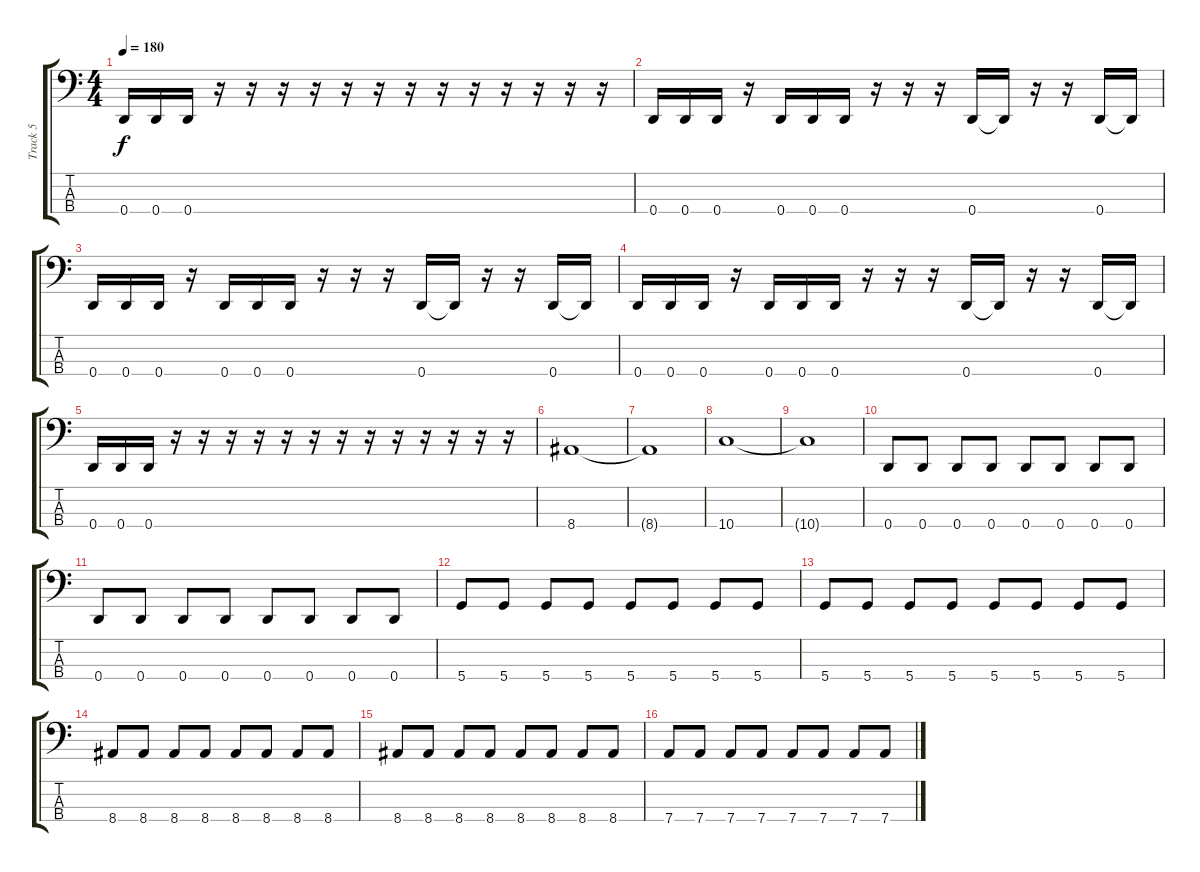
\track ("Track 5" "Track 5") {instrument electricbassfinger}
\staff {score tabs}
\tuning (G2 D2 A1 D1) {hide}
\ts (4 4)
\tempo 180
\clef f4
\ks c
0.4.16{dy f} 0.4.16 0.4.16 r.16 r.16 r.16 r.16 r.16 r.16 r.16 r.16 r.16 r.16 r.16 r.16 r.16 |
0.4.16 0.4.16 0.4.16 r.16 0.4.16 0.4.16 0.4.16 r.16 r.16 r.16 0.4.16 0.4{t}.16 r.16 r.16 0.4.16 0.4{t}.16 |
0.4.16 0.4.16 0.4.16 r.16 0.4.16 0.4.16 0.4.16 r.16 r.16 r.16 0.4.16 0.4{t}.16 r.16 r.16 0.4.16 0.4{t}.16 |
0.4.16 0.4.16 0.4.16 r.16 0.4.16 0.4.16 0.4.16 r.16 r.16 r.16 0.4.16 0.4{t}.16 r.16 r.16 0.4.16 0.4{t}.16 |
0.4.16 0.4.16 0.4.16 r.16 r.16 r.16 r.16 r.16 r.16 r.16 r.16 r.16 r.16 r.16 r.16 r.16 |
8.4.1 |
8.4{t}.1 |
10.4.1 |
10.4{t}.1 |
0.4.8 0.4.8 0.4.8 0.4.8 0.4.8 0.4.8 0.4.8 0.4.8 |
0.4.8 0.4.8 0.4.8 0.4.8 0.4.8 0.4.8 0.4.8 0.4.8 |
5.4.8 5.4.8 5.4.8 5.4.8 5.4.8 5.4.8 5.4.8 5.4.8 |
5.4.8 5.4.8 5.4.8 5.4.8 5.4.8 5.4.8 5.4.8 5.4.8 |
8.4.8 8.4.8 8.4.8 8.4.8 8.4.8 8.4.8 8.4.8 8.4.8 |
8.4.8 8.4.8 8.4.8 8.4.8 8.4.8 8.4.8 8.4.8 8.4.8 |
7.4.8 7.4.8 7.4.8 7.4.8 7.4.8 7.4.8 7.4.8 7.4.8
